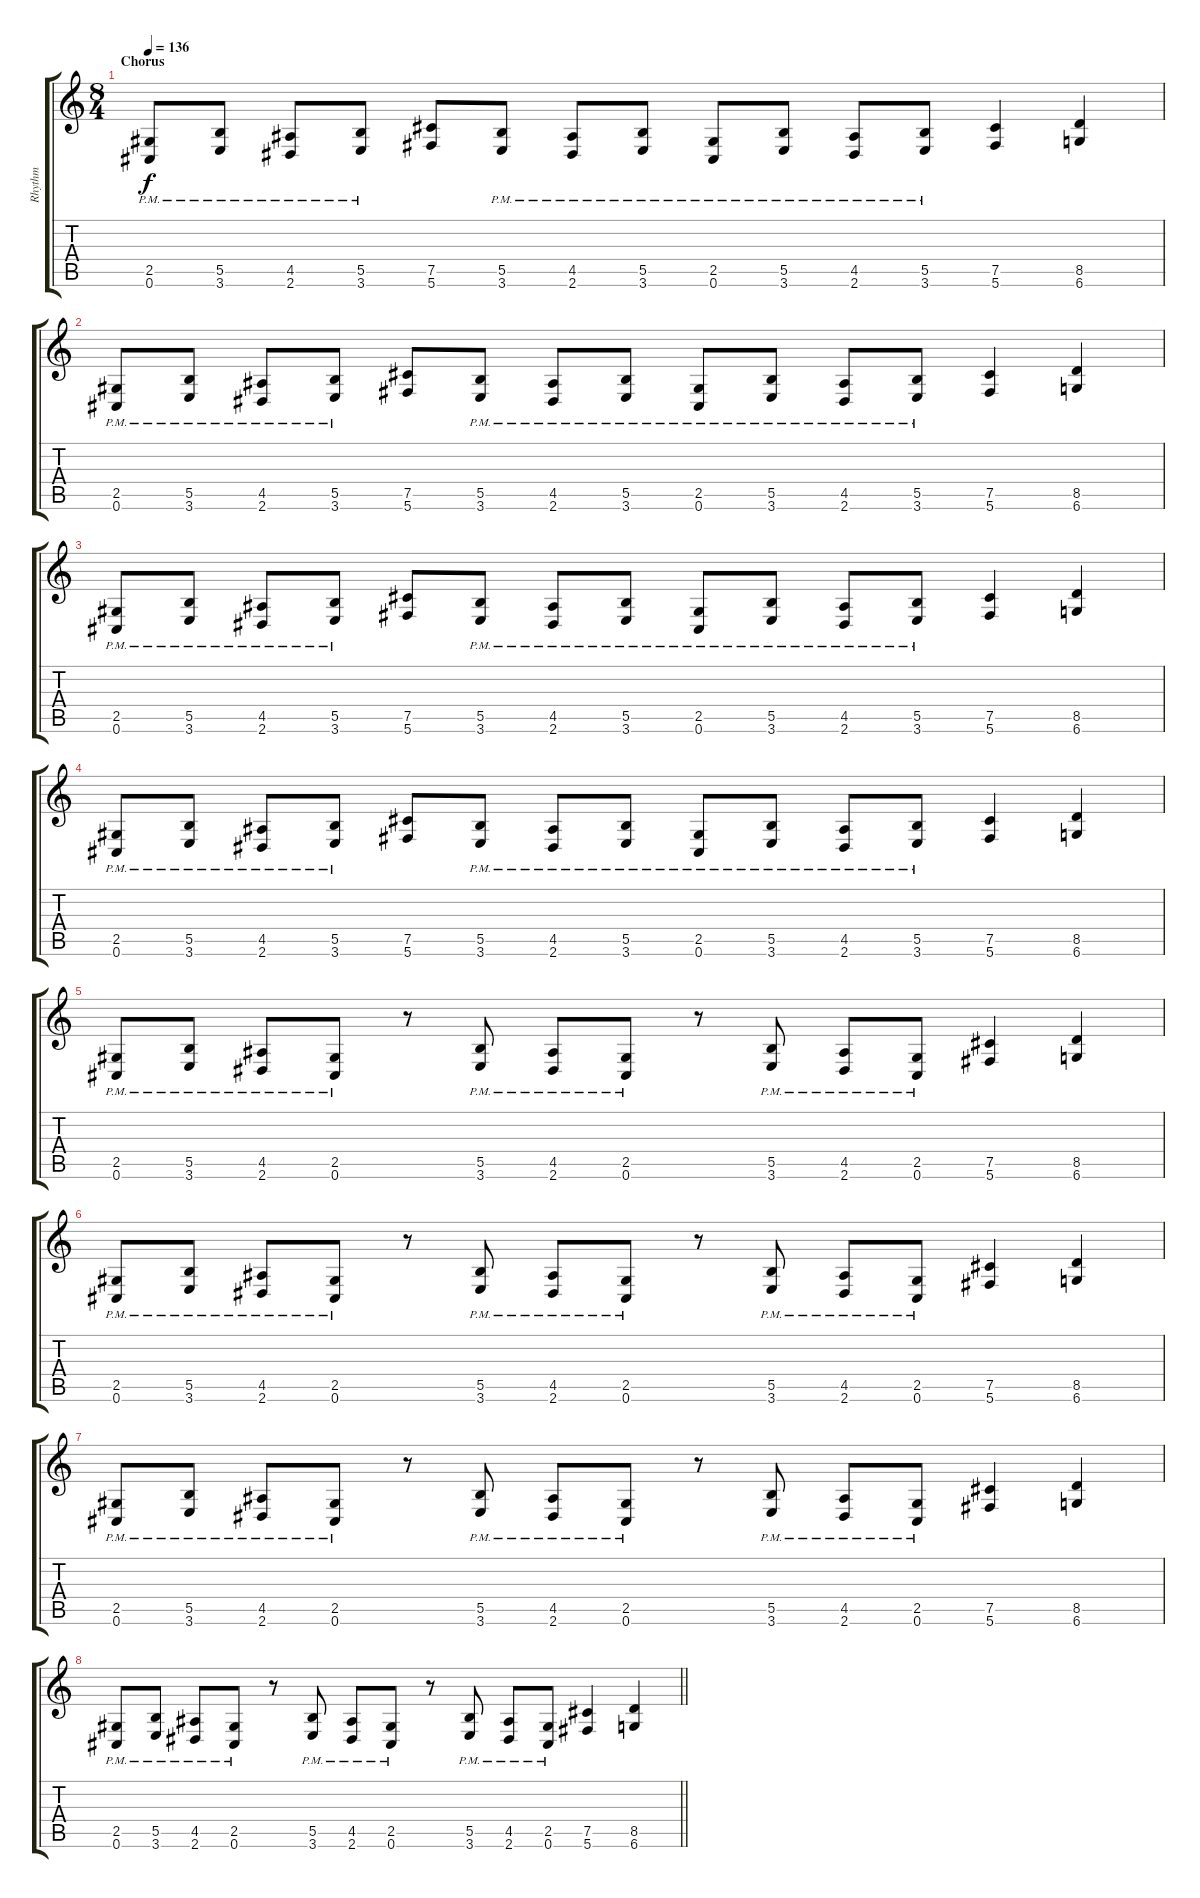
\track ("Rhythm" "Rhythm") {instrument distortionguitar}
\staff {score tabs}
\tuning (Db4 Ab3 E3 B2 Gb2 Db2) {hide}
\ts (8 4)
\section ("" "Chorus")
\tempo 136
\clef g2
\ks c
(2.5{pm} 0.6{pm}).8{dy f} (5.5{pm} 3.6{pm}).8 (4.5{pm} 2.6{pm}).8 (5.5{pm} 3.6{pm}).8 (7.5 5.6).8 (5.5{pm} 3.6{pm}).8 (4.5{pm} 2.6{pm}).8 (5.5{pm} 3.6{pm}).8 (2.5{pm} 0.6{pm}).8 (5.5{pm} 3.6{pm}).8 (4.5{pm} 2.6{pm}).8 (5.5{pm} 3.6{pm}).8 (7.5 5.6).4 (8.5 6.6).4 |
(2.5{pm} 0.6{pm}).8 (5.5{pm} 3.6{pm}).8 (4.5{pm} 2.6{pm}).8 (5.5{pm} 3.6{pm}).8 (7.5 5.6).8 (5.5{pm} 3.6{pm}).8 (4.5{pm} 2.6{pm}).8 (5.5{pm} 3.6{pm}).8 (2.5{pm} 0.6{pm}).8 (5.5{pm} 3.6{pm}).8 (4.5{pm} 2.6{pm}).8 (5.5{pm} 3.6{pm}).8 (7.5 5.6).4 (8.5 6.6).4 |
(2.5{pm} 0.6{pm}).8 (5.5{pm} 3.6{pm}).8 (4.5{pm} 2.6{pm}).8 (5.5{pm} 3.6{pm}).8 (7.5 5.6).8 (5.5{pm} 3.6{pm}).8 (4.5{pm} 2.6{pm}).8 (5.5{pm} 3.6{pm}).8 (2.5{pm} 0.6{pm}).8 (5.5{pm} 3.6{pm}).8 (4.5{pm} 2.6{pm}).8 (5.5{pm} 3.6{pm}).8 (7.5 5.6).4 (8.5 6.6).4 |
(2.5{pm} 0.6{pm}).8 (5.5{pm} 3.6{pm}).8 (4.5{pm} 2.6{pm}).8 (5.5{pm} 3.6{pm}).8 (7.5 5.6).8 (5.5{pm} 3.6{pm}).8 (4.5{pm} 2.6{pm}).8 (5.5{pm} 3.6{pm}).8 (2.5{pm} 0.6{pm}).8 (5.5{pm} 3.6{pm}).8 (4.5{pm} 2.6{pm}).8 (5.5{pm} 3.6{pm}).8 (7.5 5.6).4 (8.5 6.6).4 |
(2.5{pm} 0.6{pm}).8 (5.5{pm} 3.6{pm}).8 (4.5{pm} 2.6{pm}).8 (2.5{pm} 0.6{pm}).8 r.8 (5.5{pm} 3.6{pm}).8 (4.5{pm} 2.6{pm}).8 (2.5{pm} 0.6{pm}).8 r.8 (5.5{pm} 3.6{pm}).8 (4.5{pm} 2.6{pm}).8 (2.5{pm} 0.6{pm}).8 (7.5 5.6).4 (8.5 6.6).4 |
(2.5{pm} 0.6{pm}).8 (5.5{pm} 3.6{pm}).8 (4.5{pm} 2.6{pm}).8 (2.5{pm} 0.6{pm}).8 r.8 (5.5{pm} 3.6{pm}).8 (4.5{pm} 2.6{pm}).8 (2.5{pm} 0.6{pm}).8 r.8 (5.5{pm} 3.6{pm}).8 (4.5{pm} 2.6{pm}).8 (2.5{pm} 0.6{pm}).8 (7.5 5.6).4 (8.5 6.6).4 |
(2.5{pm} 0.6{pm}).8 (5.5{pm} 3.6{pm}).8 (4.5{pm} 2.6{pm}).8 (2.5{pm} 0.6{pm}).8 r.8 (5.5{pm} 3.6{pm}).8 (4.5{pm} 2.6{pm}).8 (2.5{pm} 0.6{pm}).8 r.8 (5.5{pm} 3.6{pm}).8 (4.5{pm} 2.6{pm}).8 (2.5{pm} 0.6{pm}).8 (7.5 5.6).4 (8.5 6.6).4 |
\barLineRight lightlight
(2.5{pm} 0.6{pm}).8 (5.5{pm} 3.6{pm}).8 (4.5{pm} 2.6{pm}).8 (2.5{pm} 0.6{pm}).8 r.8 (5.5{pm} 3.6{pm}).8 (4.5{pm} 2.6{pm}).8 (2.5{pm} 0.6{pm}).8 r.8 (5.5{pm} 3.6{pm}).8 (4.5{pm} 2.6{pm}).8 (2.5{pm} 0.6{pm}).8 (7.5 5.6).4 (8.5 6.6).4
